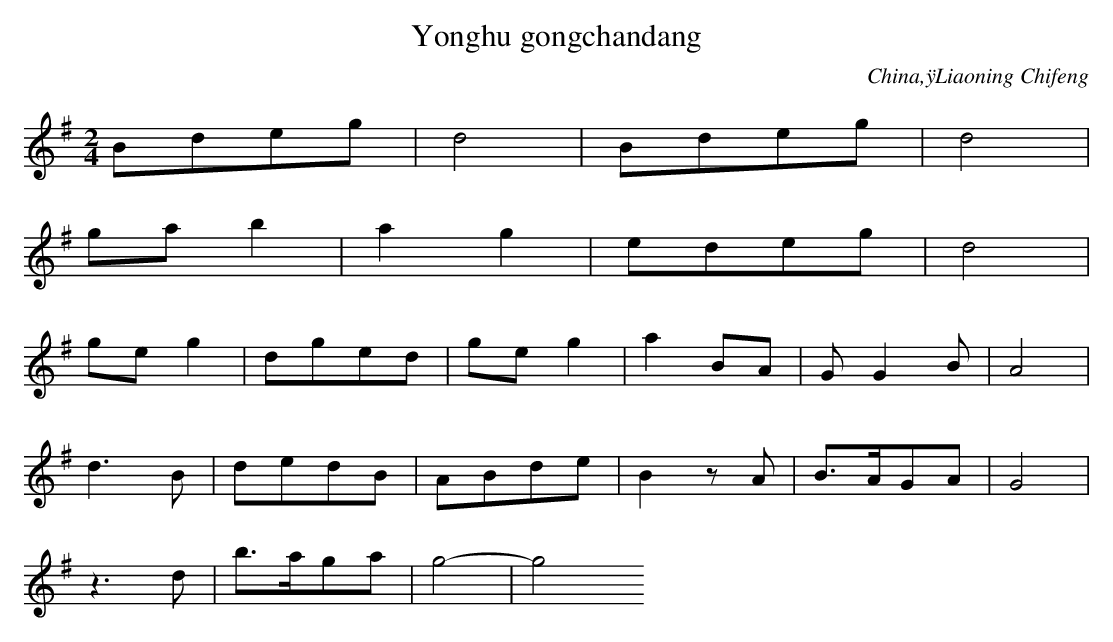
X:1
T: Yonghu gongchandang
O: China,ÿLiaoning Chifeng
M: 2/4
L: 1/16
K: G
B2d2e2g2 | d8 | B2d2e2g2 | d8 |
g2a2b4 | a4g4 | e2d2e2g2 | d8 |
g2e2g4 | d2g2e2d2 | g2e2g4 | a4B2A2 | G2G4B2 | A8 |
d6B2 | d2e2d2B2 | A2B2d2e2 | B4z2A2 | B3AG2A2 | G8 |
z6d2 | b3ag2a2 | g8- | g8
